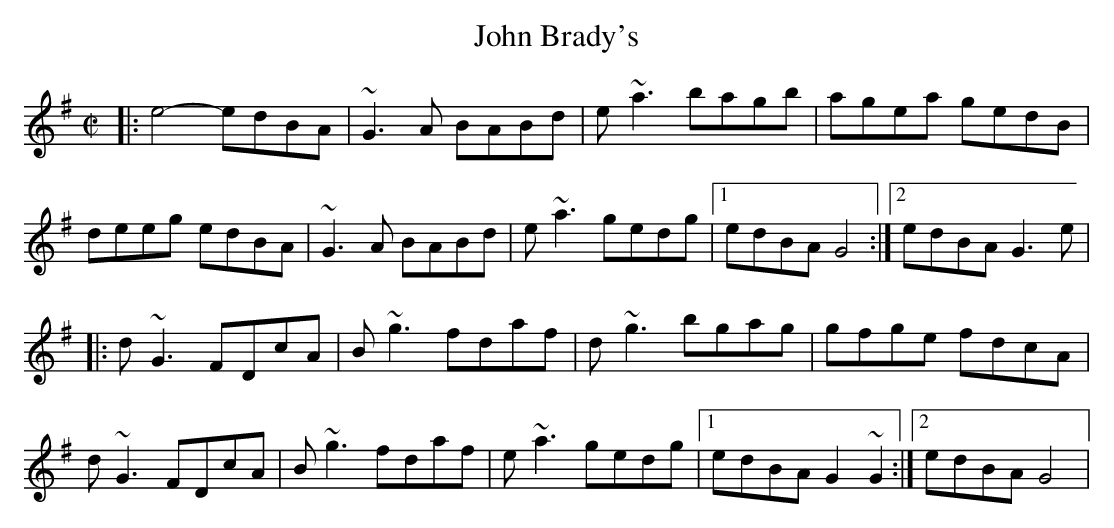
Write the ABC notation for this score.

X:1
T:John Brady's
M:C|
K:G
|: e4- edBA | ~G3A BABd | e~a3 bagb | agea gedB |
deeg edBA | ~G3A BABd | e~a3 gedg |1 edBA G4 :|2 edBA G3e |
|: d~G3 FDcA | B~g3 fdaf | d~g3 bgag | gfge fdcA |
d~G3 FDcA | B~g3 fdaf | e~a3 gedg |1 edBA G2 ~G2 :|2 edBA G4 |
